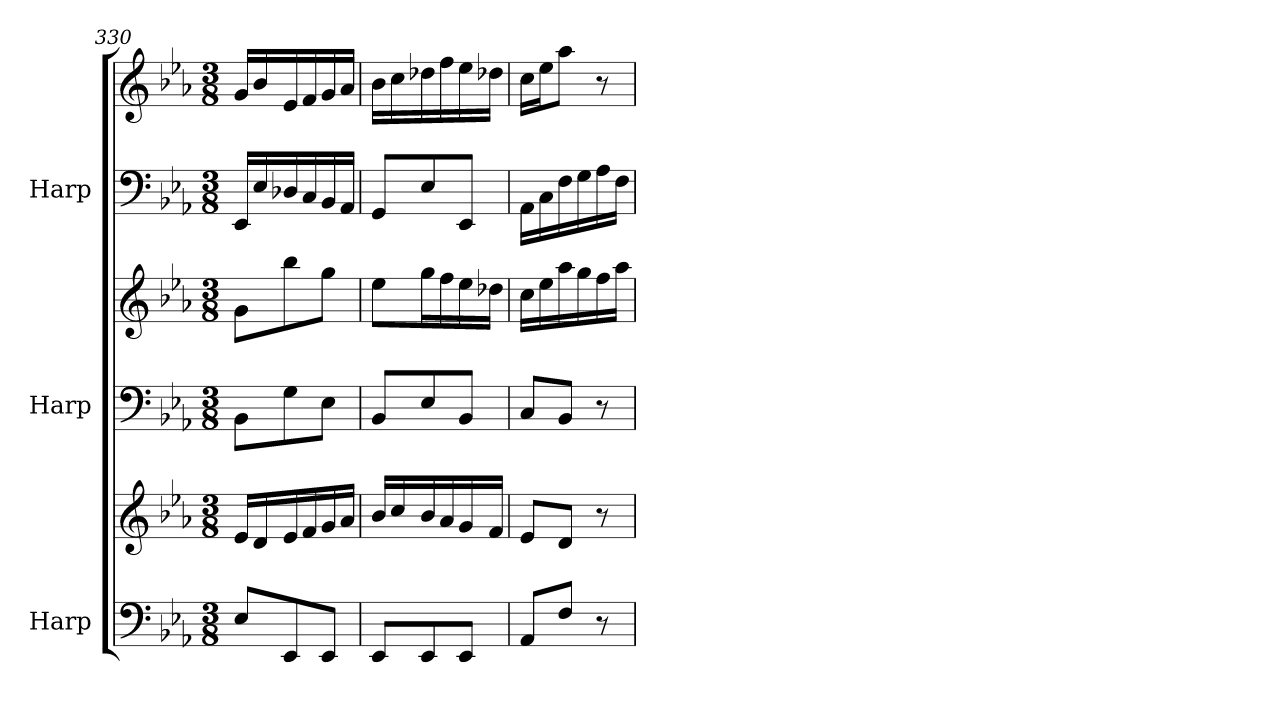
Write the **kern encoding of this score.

**kern	**kern	**kern	**kern	**kern	**kern
*part3	*part3	*part2	*part2	*part1	*part1
*staff6	*staff5	*staff4	*staff3	*staff2	*staff1
*I"Harp	*	*I"Harp	*	*I"Harp	*
*I'Hp	*	*I'Hp	*	*I'Hp	*
*clefF4	*clefG2	*clefF4	*clefG2	*clefF4	*clefG2
*k[b-e-a-]	*k[b-e-a-]	*k[b-e-a-]	*k[b-e-a-]	*k[b-e-a-]	*k[b-e-a-]
*M3/8	*M3/8	*M3/8	*M3/8	*M3/8	*M3/8
=330	=330	=330	=330	=330	=330
8E-/L	16e-/LL	8BB-\L	8g\L	16EE-/LL	16g/LL
.	16d/	.	.	16E-/	16b-/
8EE-/	16e-/	8G\	8bb-\	16D-X/	16e-/
.	16f/	.	.	16C/	16f/
8EE-/J	16g/	8E-\J	8gg\J	16BB-/	16g/
.	16a-/JJ	.	.	16AA-/JJ	16a-/JJ
!!LO:PB:g=z
=331	=331	=331	=331	=331	=331
8EE-/L	16b-/LL	8BB-/L	8ee-\L	8GG/L	16b-\LL
.	16cc/	.	.	.	16cc\
8EE-/	16b-/	8E-/	16gg\L	8E-/	16dd-X\
.	16a-/	.	16ff\	.	16ff\
8EE-/J	16g/	8BB-/J	16ee-\	8EE-/J	16ee-\
.	16f/JJ	.	16dd-X\JJ	.	16dd-X\JJ
=332	=332	=332	=332	=332	=332
8AA-/L	8e-/L	8C/L	16cc\LL	16AA-\LL	16cc\LL
.	.	.	16ee-\	16C\	16ee-\J
8F/J	8d/J	8BB-/J	16aa-\	16F\	8aa-\J
.	.	.	16gg\	16G\	.
8r	8r	8r	16ff\	16A-\	8r
.	.	.	16aa-\JJ	16F\JJ	.
=	=	=	=	=	=
*-	*-	*-	*-	*-	*-
